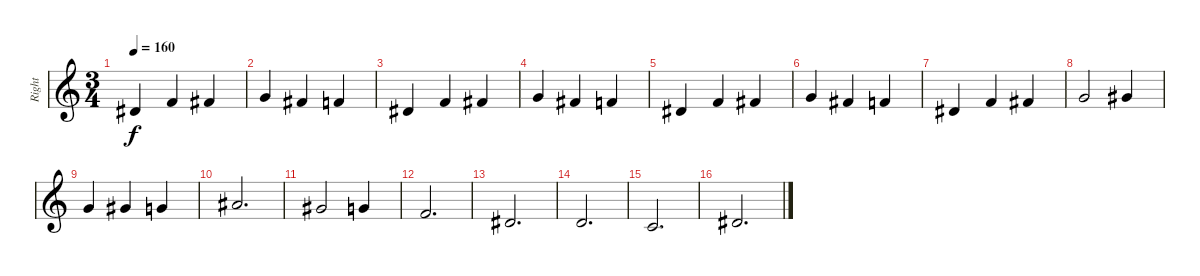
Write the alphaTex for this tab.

\track ("Right" "Right") {solo instrument acousticgrandpiano}
\staff {score}
\tuning (E4 B3 G3 D3 A2 E2) {hide}
\ts (3 4)
\tempo 160
\clef g2
\ks c
4.2.4{dy f} 1.1.4 2.1.4 |
3.1.4 2.1.4 1.1.4 |
4.2.4 1.1.4 2.1.4 |
3.1.4 2.1.4 1.1.4 |
4.2.4 1.1.4 2.1.4 |
3.1.4 2.1.4 1.1.4 |
4.2.4 1.1.4 2.1.4 |
3.1.2 4.1.4 |
3.1.4 4.1.4 3.1.4 |
6.1.2{d} |
9.2.2 8.2.4 |
1.1.2{d} |
4.2.2{d} |
3.2.2{d} |
1.2.2{d} |
4.2.2{d}
